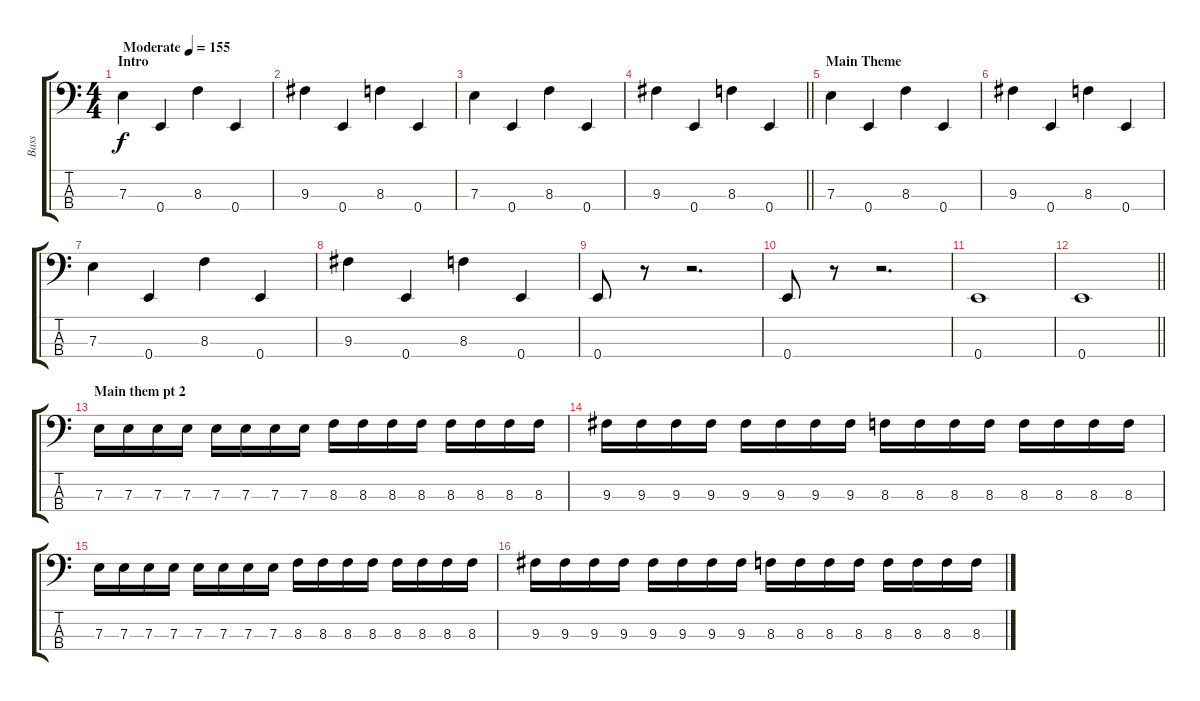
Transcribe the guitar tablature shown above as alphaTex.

\track ("Bass" "Bass") {instrument electricbasspick}
\staff {score tabs}
\tuning (G2 D2 A1 E1) {hide}
\ts (4 4)
\section ("" "Intro")
\tempo (155 "Moderate")
\clef f4
\ks c
7.3.4{dy f instrument electricbasspick} 0.4.4 8.3.4 0.4.4 |
9.3.4 0.4.4 8.3.4 0.4.4 |
7.3.4 0.4.4 8.3.4 0.4.4 |
\barLineRight lightlight
9.3.4 0.4.4 8.3.4 0.4.4 |
\section ("" "Main Theme")
7.3.4 0.4.4 8.3.4 0.4.4 |
9.3.4 0.4.4 8.3.4 0.4.4 |
7.3.4 0.4.4 8.3.4 0.4.4 |
9.3.4 0.4.4 8.3.4 0.4.4 |
0.4.8 r.8 r.2{d} |
0.4.8 r.8 r.2{d} |
0.4.1 |
\barLineRight lightlight
0.4.1 |
\section ("" "Main them pt 2")
7.3.16 7.3.16 7.3.16 7.3.16 7.3.16 7.3.16 7.3.16 7.3.16 8.3.16 8.3.16 8.3.16 8.3.16 8.3.16 8.3.16 8.3.16 8.3.16 |
9.3.16 9.3.16 9.3.16 9.3.16 9.3.16 9.3.16 9.3.16 9.3.16 8.3.16 8.3.16 8.3.16 8.3.16 8.3.16 8.3.16 8.3.16 8.3.16 |
7.3.16 7.3.16 7.3.16 7.3.16 7.3.16 7.3.16 7.3.16 7.3.16 8.3.16 8.3.16 8.3.16 8.3.16 8.3.16 8.3.16 8.3.16 8.3.16 |
9.3.16 9.3.16 9.3.16 9.3.16 9.3.16 9.3.16 9.3.16 9.3.16 8.3.16 8.3.16 8.3.16 8.3.16 8.3.16 8.3.16 8.3.16 8.3.16
